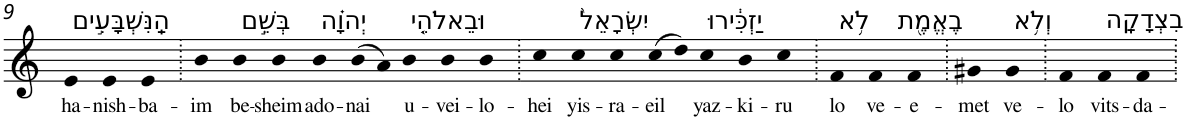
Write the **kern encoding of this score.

**kern	**text
*part1	*part1
*staff1	*staff1
*I"Piano	*
*I'Pno	*
!!LO:PB:g=z
*clefG2	*
*k[]	*
=9	=9
!LO:TX:a:t=הַֽנִּשְׁבָּעִ֣ים	!
!	!LO:LY:b
4e	ha-
!	!LO:LY:b
4e	-nish-
!	!LO:LY:b
4e	-ba-
=10.	=10.
!	!LO:LY:b
4b	-im
!LO:TX:a:t=בְּשֵׁ֣ם	!
!	!LO:LY:b
4b	be-
!	!LO:LY:b
4b	-sheim
!LO:TX:a:t=יְהוָ֗ה	!
!	!LO:LY:b
4b	ado-
!	!LO:LY:b
(8b	-nai
8a)	.
!LO:TX:a:t=וּבֵאלֹהֵ֤י	!
!	!LO:LY:b
4b	u-
!	!LO:LY:b
4b	-vei-
!	!LO:LY:b
4b	-lo-
=11.	=11.
!	!LO:LY:b
4cc	-hei
!LO:TX:a:t=יִשְׂרָאֵל֙	!
!	!LO:LY:b
4cc	yis-
!	!LO:LY:b
4cc	-ra-
!	!LO:LY:b
(8cc	-eil
8dd)	.
!LO:TX:a:t=יַזְכִּ֔ירוּ	!
!	!LO:LY:b
4cc	yaz-
!	!LO:LY:b
4b	-ki-
!	!LO:LY:b
4cc	-ru
=12.	=12.
!LO:TX:a:t=לֹ֥א	!
!	!LO:LY:b
4f	lo
!LO:TX:a:t=בֶאֱמֶ֖ת	!
!	!LO:LY:b
4f	ve-
!	!LO:LY:b
4f	-e-
=13.	=13.
!	!LO:LY:b
4g#X	-met
!LO:TX:a:t=וְלֹ֥א	!
!	!LO:LY:b
4g#	ve-
=14.	=14.
!	!LO:LY:b
4f	-lo
!LO:TX:a:t=בִצְדָקָֽה	!
!	!LO:LY:b
4f	vits-
!	!LO:LY:b
4f	-da-
=.	=.
*-	*-
